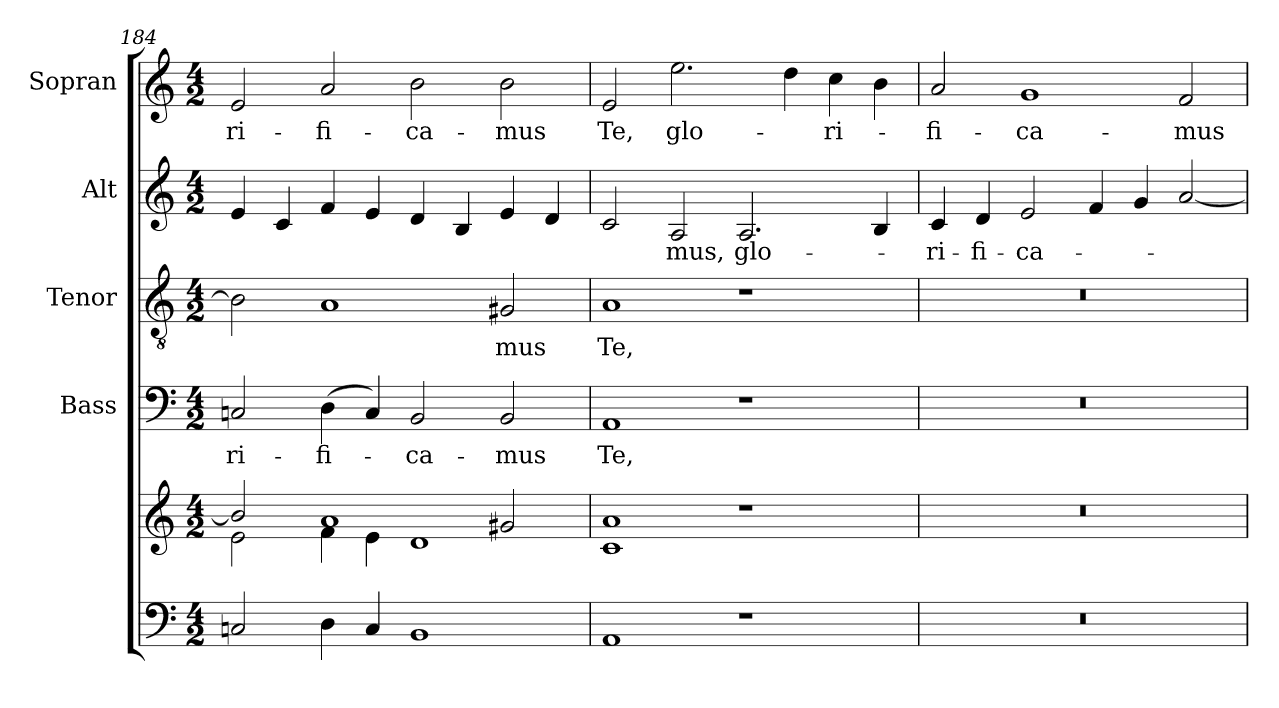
**kern	**kern	**kern	**text	**kern	**text	**kern	**text	**kern	**text
*part5	*part5	*part4	*part4	*part3	*part3	*part2	*part2	*part1	*part1
*staff6	*staff5	*staff4	*staff4	*staff3	*staff3	*staff2	*staff2	*staff1	*staff1
*	*	*I"Bass	*	*I"Tenor	*	*I"Alt	*	*I"Sopran	*
*	*	*I'B.	*	*I'T.	*	*I'A.	*	*I'S.	*
*clefF4	*clefG2	*clefF4	*	*clefGv2	*	*clefG2	*	*clefG2	*
*k[]	*k[]	*k[]	*	*k[]	*	*k[]	*	*k[]	*
*C:	*C:	*C:	*	*C:	*	*C:	*	*C:	*
*M4/2	*M4/2	*M4/2	*	*M4/2	*	*M4/2	*	*M4/2	*
=184	=184	=184	=184	=184	=184	=184	=184	=184	=184
*	*^	*	*	*	*	*	*	*	*
!	!	!	!	!LO:LY:b	!	!	!	!	!	!LO:LY:b
2Cn/	2b/]	2e\	2Cn/	-ri-	2B\]	.	4e/	.	2e/	-ri-
.	.	.	.	.	.	.	4c/	.	.	.
!	!	!	!	!LO:LY:b	!	!	!	!	!	!LO:LY:b
4D\	1a	4f\	(>4D\	-fi-	1A	.	4f/	.	2a/	-fi-
4C/	.	4e\	4C/)	.	.	.	4e/	.	.	.
!	!	!	!	!LO:LY:b	!	!	!	!	!	!LO:LY:b
1BB	.	1d	2BB/	-ca-	.	.	4d/	.	2b\	-ca-
.	.	.	.	.	.	.	4B/	.	.	.
!	!	!	!	!LO:LY:b	!	!LO:LY:b	!	!	!	!LO:LY:b
.	2g#X/	.	2BB/	-mus	2G#X/	-mus	4e/	.	2b\	-mus
.	.	.	.	.	.	.	4d/	.	.	.
*	*v	*v	*	*	*	*	*	*	*	*
!!LO:PB:g=z
=185	=185	=185	=185	=185	=185	=185	=185	=185	=185
!	!	!	!LO:LY:b	!	!LO:LY:b	!	!	!	!LO:LY:b
1AA	1c 1a	1AA	Te,	1A	Te,	2c/	.	2e/	Te,
!	!	!	!	!	!	!	!LO:LY:b	!	!LO:LY:b
.	.	.	.	.	.	2A/	-mus,	2.ee\	glo-
!	!	!	!	!	!	!	!LO:LY:b	!	!
1r	1r	1r	.	1r	.	2.A/	glo-	.	.
.	.	.	.	.	.	.	.	4dd\	.
!	!	!	!	!	!	!	!	!	!LO:LY:b
.	.	.	.	.	.	.	.	4cc\	-ri-
.	.	.	.	.	.	4B/	.	4b\	.
=186	=186	=186	=186	=186	=186	=186	=186	=186	=186
!	!	!	!	!	!	!	!LO:LY:b	!	!LO:LY:b
0r	0r	0r	.	0r	.	4c/	-ri-	2a/	-fi-
!	!	!	!	!	!	!	!LO:LY:b	!	!
.	.	.	.	.	.	4d/	-fi-	.	.
!	!	!	!	!	!	!	!LO:LY:b	!	!LO:LY:b
.	.	.	.	.	.	2e/	-ca-	1g	-ca-
.	.	.	.	.	.	4f/	.	.	.
.	.	.	.	.	.	4g/	.	.	.
!	!	!	!	!	!	!	!	!	!LO:LY:b
.	.	.	.	.	.	[2a/	.	2f/	-mus
=	=	=	=	=	=	=	=	=	=
*-	*-	*-	*-	*-	*-	*-	*-	*-	*-
